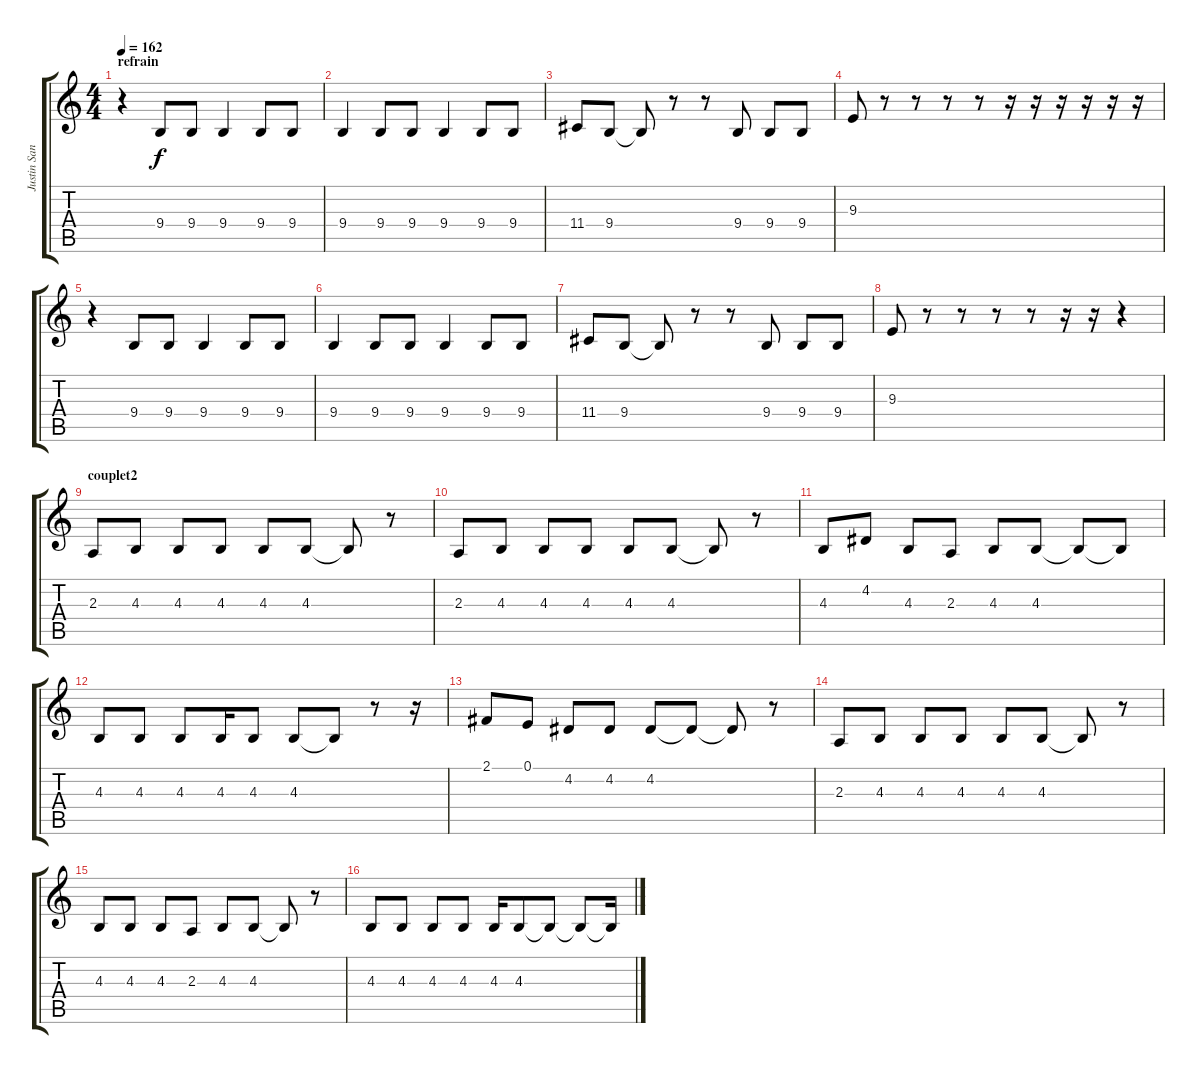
\track ("Justin Sane Vocals" "Justin San") {instrument lead6voice}
\staff {score tabs}
\tuning (E4 B3 G3 D3 A2 E2) {hide}
\ts (4 4)
\section ("" "refrain")
\tempo 162
\clef g2
\ks c
r.4{dy f} 9.4.8 9.4.8 9.4.4 9.4.8 9.4.8 |
9.4.4 9.4.8 9.4.8 9.4.4 9.4.8 9.4.8 |
11.4.8 9.4.8 9.4{t}.8 r.8 r.8 9.4.8 9.4.8 9.4.8 |
9.3.8 r.8 r.8 r.8 r.8 r.16 r.16 r.16 r.16 r.16 r.16 |
r.4 9.4.8 9.4.8 9.4.4 9.4.8 9.4.8 |
9.4.4 9.4.8 9.4.8 9.4.4 9.4.8 9.4.8 |
11.4.8 9.4.8 9.4{t}.8 r.8 r.8 9.4.8 9.4.8 9.4.8 |
9.3.8 r.8 r.8 r.8 r.8 r.16 r.16 r.4 |
\section ("" "couplet2")
2.3.8 4.3.8 4.3.8 4.3.8 4.3.8 4.3.8 4.3{t}.8 r.8 |
2.3.8 4.3.8 4.3.8 4.3.8 4.3.8 4.3.8 4.3{t}.8 r.8 |
4.3.8 4.2.8 4.3.8 2.3.8 4.3.8 4.3.8 4.3{t}.8 4.3{t}.8 |
4.3.8 4.3.8 4.3.8 4.3.16 4.3.8 4.3.8 4.3{t}.8 r.8 r.16 |
2.1.8 0.1.8 4.2.8 4.2.8 4.2.8 4.2{t}.8 4.2{t}.8 r.8 |
2.3.8 4.3.8 4.3.8 4.3.8 4.3.8 4.3.8 4.3{t}.8 r.8 |
4.3.8 4.3.8 4.3.8 2.3.8 4.3.8 4.3.8 4.3{t}.8 r.8 |
4.3.8 4.3.8 4.3.8 4.3.8 4.3.16 4.3.8 4.3{t}.8 4.3{t}.8 4.3{t}.16
